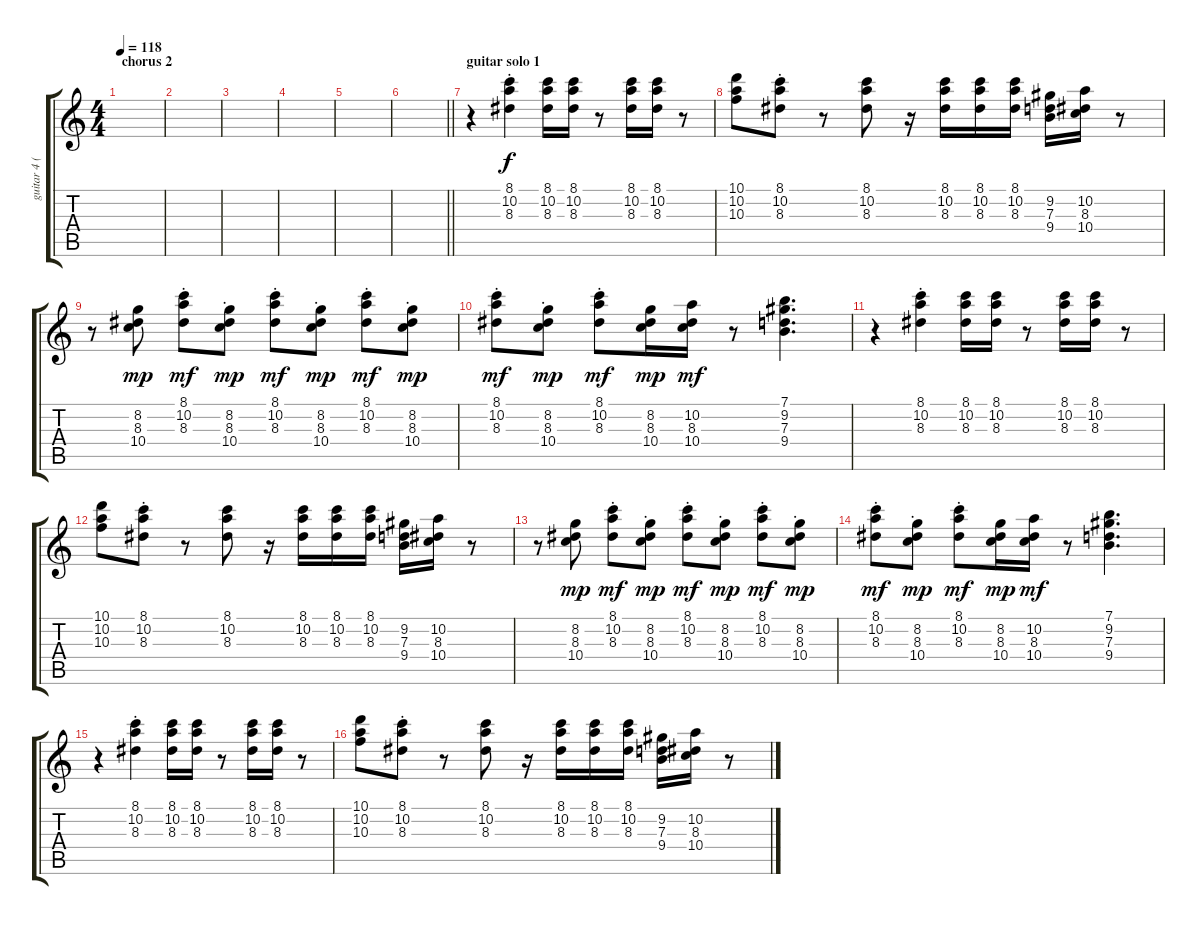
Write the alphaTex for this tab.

\track ("guitar 4 (clean)" "guitar 4 (") {instrument electricguitarjazz}
\staff {score tabs}
\tuning (E4 B3 G3 D3 A2 E2) {hide}
\ts (4 4)
\section ("" "chorus 2")
\tempo 118
\clef g2
\ks c
|
|
|
|
|
\barLineRight lightlight
|
\section ("" "guitar solo 1")
r.4 (8.1{st} 10.2{st} 8.3{st}).4 (8.1 10.2 8.3).16 (8.1 10.2 8.3).16 r.8 (8.1 10.2 8.3).16 (8.1 10.2 8.3).16 r.8 |
(10.1 10.2 10.3).8 (8.1{st} 10.2{st} 8.3{st}).8 r.8 (8.1 10.2 8.3).8 r.16 (8.1 10.2 8.3).16 (8.1 10.2 8.3).16 (8.1 10.2 8.3).16 (9.2 7.3 9.4).16 (10.2 8.3 10.4).16 r.8 |
r.8 (8.2 8.3 10.4).8{dy mp} (8.1{st} 10.2{st} 8.3{st}).8{dy mf} (8.2{st} 8.3{st} 10.4{st}).8{dy mp} (8.1{st} 10.2{st} 8.3{st}).8{dy mf} (8.2{st} 8.3{st} 10.4{st}).8{dy mp} (8.1{st} 10.2{st} 8.3{st}).8{dy mf} (8.2{st} 8.3{st} 10.4{st}).8{dy mp} |
(8.1{st} 10.2{st} 8.3{st}).8{dy mf} (8.2{st} 8.3{st} 10.4{st}).8{dy mp} (8.1{st} 10.2{st} 8.3{st}).8{dy mf} (8.2 8.3 10.4).16{dy mp} (10.2 8.3 10.4).16{dy mf} r.8 (7.1 9.2 7.3 9.4).4{d} |
r.4 (8.1{st} 10.2{st} 8.3{st}).4 (8.1 10.2 8.3).16 (8.1 10.2 8.3).16 r.8 (8.1 10.2 8.3).16 (8.1 10.2 8.3).16 r.8 |
(10.1 10.2 10.3).8 (8.1{st} 10.2{st} 8.3{st}).8 r.8 (8.1 10.2 8.3).8 r.16 (8.1 10.2 8.3).16 (8.1 10.2 8.3).16 (8.1 10.2 8.3).16 (9.2 7.3 9.4).16 (10.2 8.3 10.4).16 r.8 |
r.8 (8.2 8.3 10.4).8{dy mp} (8.1{st} 10.2{st} 8.3{st}).8{dy mf} (8.2{st} 8.3{st} 10.4{st}).8{dy mp} (8.1{st} 10.2{st} 8.3{st}).8{dy mf} (8.2{st} 8.3{st} 10.4{st}).8{dy mp} (8.1{st} 10.2{st} 8.3{st}).8{dy mf} (8.2{st} 8.3{st} 10.4{st}).8{dy mp} |
(8.1{st} 10.2{st} 8.3{st}).8{dy mf} (8.2{st} 8.3{st} 10.4{st}).8{dy mp} (8.1{st} 10.2{st} 8.3{st}).8{dy mf} (8.2 8.3 10.4).16{dy mp} (10.2 8.3 10.4).16{dy mf} r.8 (7.1 9.2 7.3 9.4).4{d} |
r.4 (8.1{st} 10.2{st} 8.3{st}).4 (8.1 10.2 8.3).16 (8.1 10.2 8.3).16 r.8 (8.1 10.2 8.3).16 (8.1 10.2 8.3).16 r.8 |
(10.1 10.2 10.3).8 (8.1{st} 10.2{st} 8.3{st}).8 r.8 (8.1 10.2 8.3).8 r.16 (8.1 10.2 8.3).16 (8.1 10.2 8.3).16 (8.1 10.2 8.3).16 (9.2 7.3 9.4).16 (10.2 8.3 10.4).16 r.8
